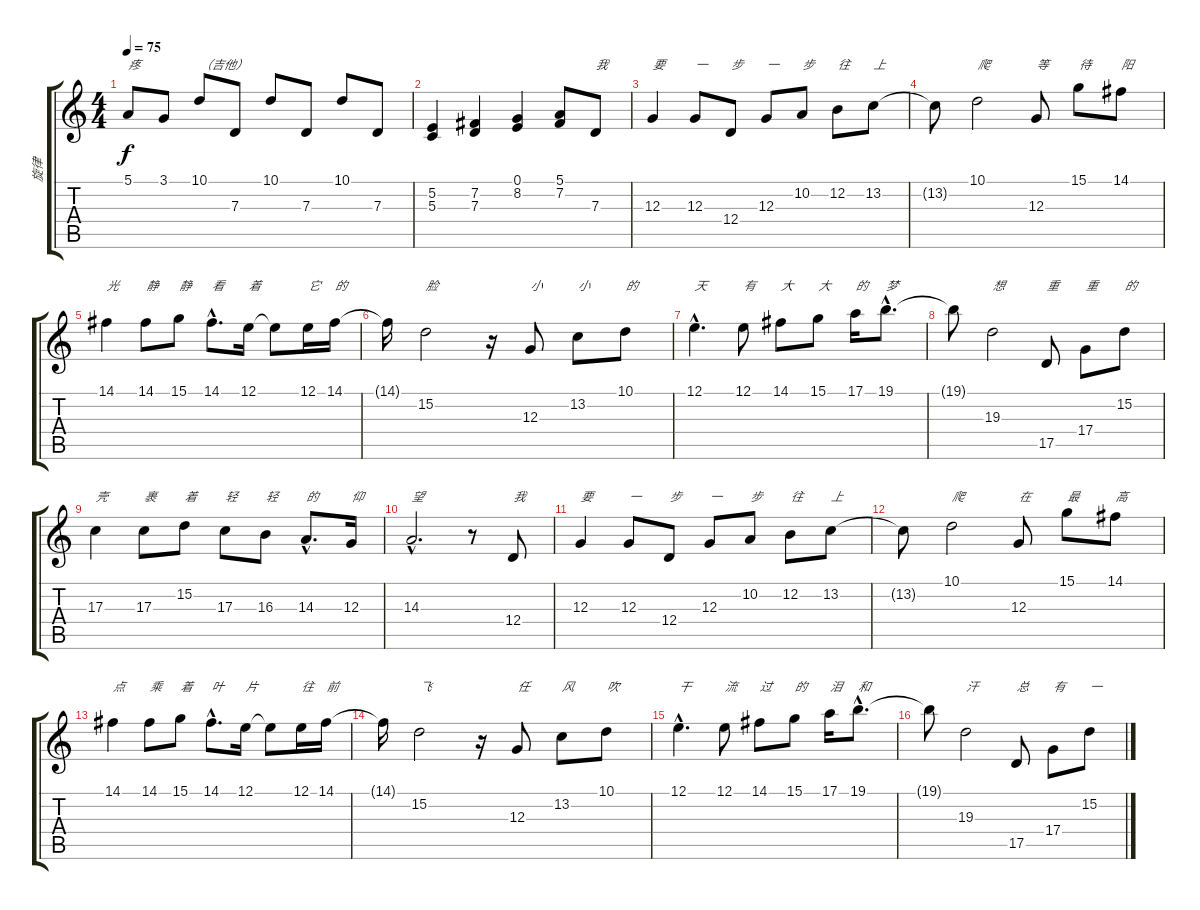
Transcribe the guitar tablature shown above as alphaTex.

\track ("旋律" "旋律") {instrument acousticgrandpiano}
\staff {score tabs}
\tuning (E4 B3 G3 D3 A2 E2) {hide}
\ts (4 4)
\tempo 75
\clef g2
\ks c
5.1.8{txt "疼" dy f} 3.1.8 10.1.8{txt "（吉他） "} 7.3.8 10.1.8 7.3.8 10.1.8 7.3.8 |
(5.2 5.3).4 (7.2 7.3).4 (0.1 8.2).4 (5.1 7.2).8 7.3.8{txt "我"} |
12.3.4{txt "要"} 12.3.8{txt "一"} 12.4.8{txt "步"} 12.3.8{txt "一"} 10.2.8{txt "步"} 12.2.8{txt "往"} 13.2.8{txt "上"} |
13.2{t}.8 10.1.2{txt "爬"} 12.3.8{txt "等"} 15.1.8{txt "待"} 14.1.8{txt "阳"} |
14.1.4{txt "光"} 14.1.8{txt "静"} 15.1.8{txt "静"} 14.1{hac}.8{d txt "看"} 12.1.16{txt "着"} 12.1{t}.8 12.1.16{txt "它"} 14.1.16{txt "的"} |
14.1{t}.16 15.2.2{txt "脸"} r.16 12.3.8{txt "小"} 13.2.8{txt "小"} 10.1.8{txt "的"} |
12.1{hac}.4{d txt "天"} 12.1.8{txt "有"} 14.1.8{txt "大"} 15.1.8{txt "大"} 17.1.16{txt "的"} 19.1{hac}.8{d txt "梦"} |
19.1{t}.8 19.3.2{txt "想"} 17.5.8{txt "重"} 17.4.8{txt "重"} 15.2.8{txt "的"} |
17.3.4{txt "壳"} 17.3.8{txt "裹"} 15.2.8{txt "着"} 17.3.8{txt "轻"} 16.3.8{txt "轻"} 14.3{hac}.8{d txt "的"} 12.3.16{txt "仰"} |
14.3{hac}.2{d txt "望"} r.8 12.4.8{txt "我"} |
12.3.4{txt "要"} 12.3.8{txt "一"} 12.4.8{txt "步"} 12.3.8{txt "一"} 10.2.8{txt "步"} 12.2.8{txt "往"} 13.2.8{txt "上"} |
13.2{t}.8 10.1.2{txt "爬"} 12.3.8{txt "在"} 15.1.8{txt "最"} 14.1.8{txt "高"} |
14.1.4{txt "点"} 14.1.8{txt "乘"} 15.1.8{txt "着"} 14.1{hac}.8{d txt "叶"} 12.1.16{txt "片"} 12.1{t}.8 12.1.16{txt "往"} 14.1.16{txt "前"} |
14.1{t}.16 15.2.2{txt "飞"} r.16 12.3.8{txt "任"} 13.2.8{txt "风"} 10.1.8{txt "吹"} |
12.1{hac}.4{d txt "干"} 12.1.8{txt "流"} 14.1.8{txt "过"} 15.1.8{txt "的"} 17.1.16{txt "泪"} 19.1{hac}.8{d txt "和"} |
19.1{t}.8 19.3.2{txt "汗"} 17.5.8{txt "总"} 17.4.8{txt "有"} 15.2.8{txt "一"}
